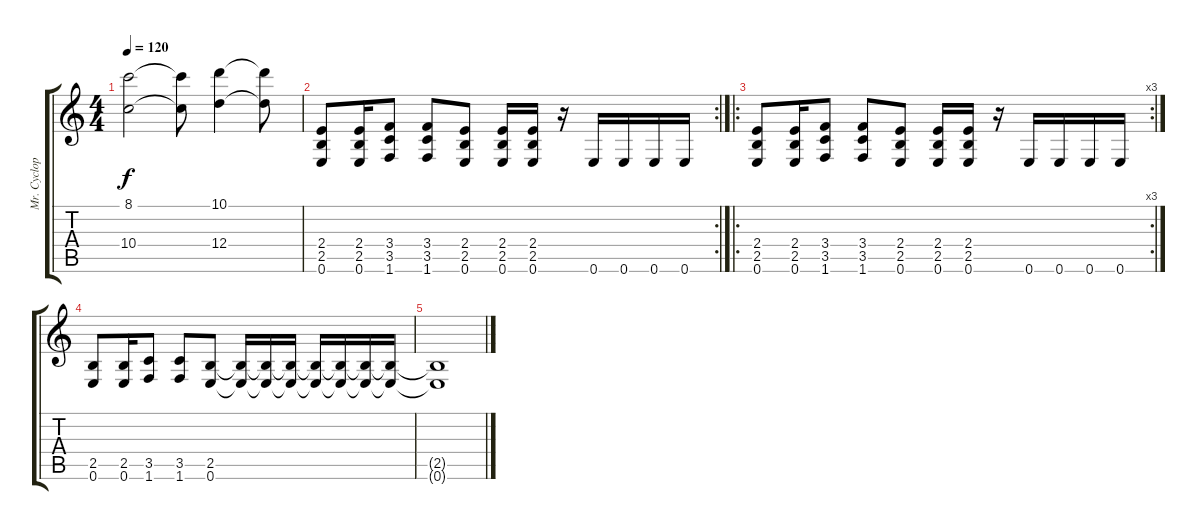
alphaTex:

\track ("Mr. Cyclop" "Mr. Cyclop") {instrument distortionguitar}
\staff {score tabs}
\tuning (E4 B3 G3 D3 A2 E2) {hide}
\ts (4 4)
\tempo 120
\clef g2
\ks c
(8.1 10.4).2{dy f} (8.1{t} 10.4{t}).8 (10.1 12.4).4 (10.1{t} 12.4{t}).8 |
\rc 2
(2.4 2.5 0.6).8 (2.4 2.5 0.6).16 (3.4 3.5 1.6).8 (3.4 3.5 1.6).8 (2.4 2.5 0.6).8 (2.4 2.5 0.6).16 (2.4 2.5 0.6).16 r.16 0.6.16 0.6.16 0.6.16 0.6.16 |
\ro
\rc 3
(2.4 2.5 0.6).8 (2.4 2.5 0.6).16 (3.4 3.5 1.6).8 (3.4 3.5 1.6).8 (2.4 2.5 0.6).8 (2.4 2.5 0.6).16 (2.4 2.5 0.6).16 r.16 0.6.16 0.6.16 0.6.16 0.6.16 |
(2.5 0.6).8 (2.5 0.6).16 (3.5 1.6).8 (3.5 1.6).8 (2.5 0.6).8 (2.5{t} 0.6{t}).16 (2.5{t} 0.6{t}).16 (2.5{t} 0.6{t}).16 (2.5{t} 0.6{t}).16 (2.5{t} 0.6{t}).16 (2.5{t} 0.6{t}).16 (2.5{t} 0.6{t}).16 |
(2.5{t} 0.6{t}).1{volume 0}
